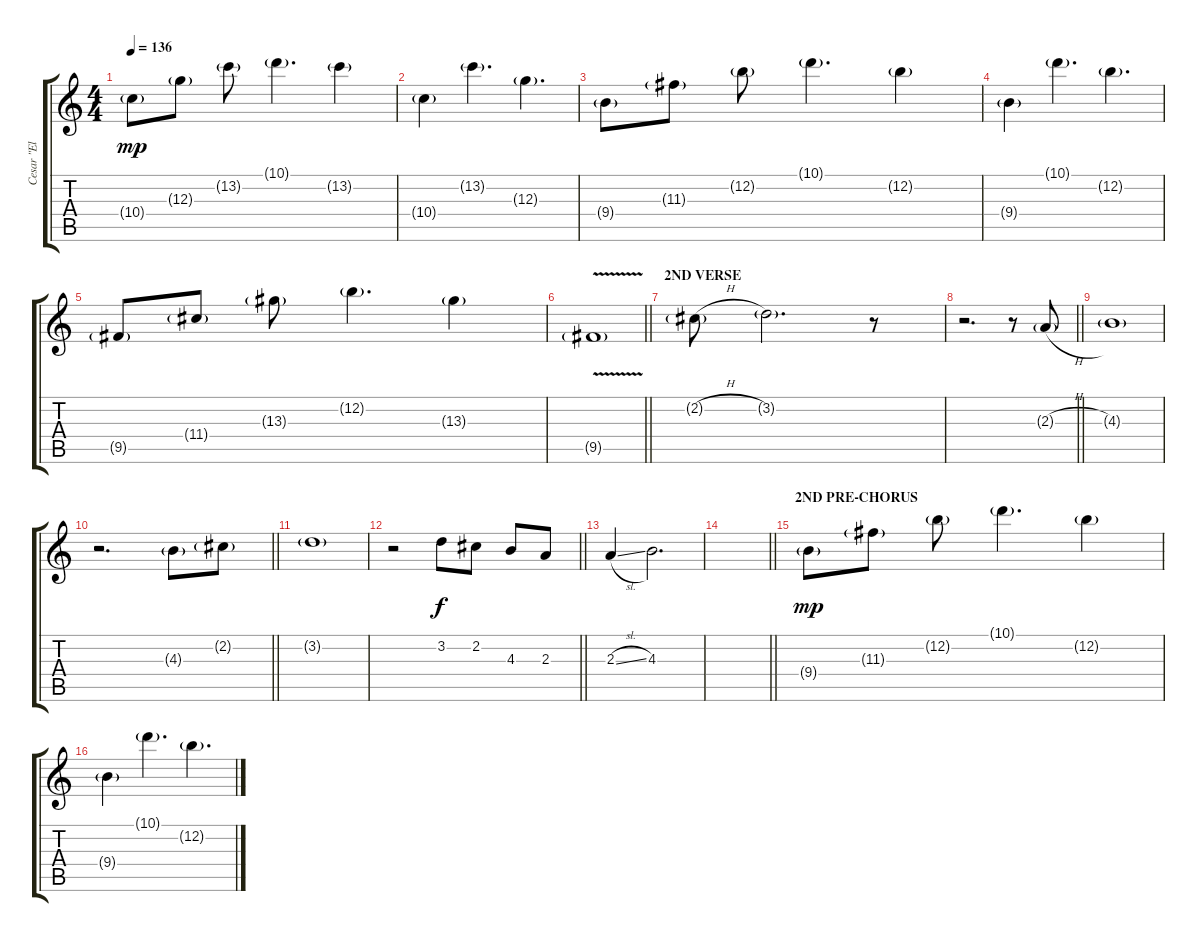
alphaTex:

\track ("Cesar \"El Vampiro\" Lopez" "Cesar \"El ") {instrument distortionguitar}
\staff {score tabs}
\tuning (E4 B3 G3 D3 A2 E2) {hide}
\ts (4 4)
\tempo 136
\clef g2
\ks c
10.4{g}.8{dy mp} 12.3{g}.8 13.2{g}.8 10.1{g}.4{d} 13.2{g}.4 |
10.4{g}.4 13.2{g}.4{d} 12.3{g}.4{d} |
9.4{g}.8 11.3{g}.8 12.2{g}.8 10.1{g}.4{d} 12.2{g}.4 |
9.4{g}.4 10.1{g}.4{d} 12.2{g}.4{d} |
9.5{g}.8 11.4{g}.8 13.3{g}.8 12.2{g}.4{d} 13.3{g}.4 |
\barLineRight lightlight
9.5{v g}.1 |
\section ("" "2ND VERSE")
2.2{h g}.8 3.2{g}.2{d} r.8 |
\barLineRight lightlight
r.2{d} r.8 2.3{h g}.8 |
4.3{g}.1 |
\barLineRight lightlight
r.2{d} 4.3{g}.8 2.2{g}.8 |
3.2{g}.1 |
\barLineRight lightlight
r.2 3.2.8{dy f} 2.2.8 4.3.8 2.3.8 |
2.3{sl}.4 4.3.2{d} |
\barLineRight lightlight
|
\section ("" "2ND PRE-CHORUS")
9.4{g}.8{dy mp} 11.3{g}.8 12.2{g}.8 10.1{g}.4{d} 12.2{g}.4 |
9.4{g}.4 10.1{g}.4{d} 12.2{g}.4{d}
